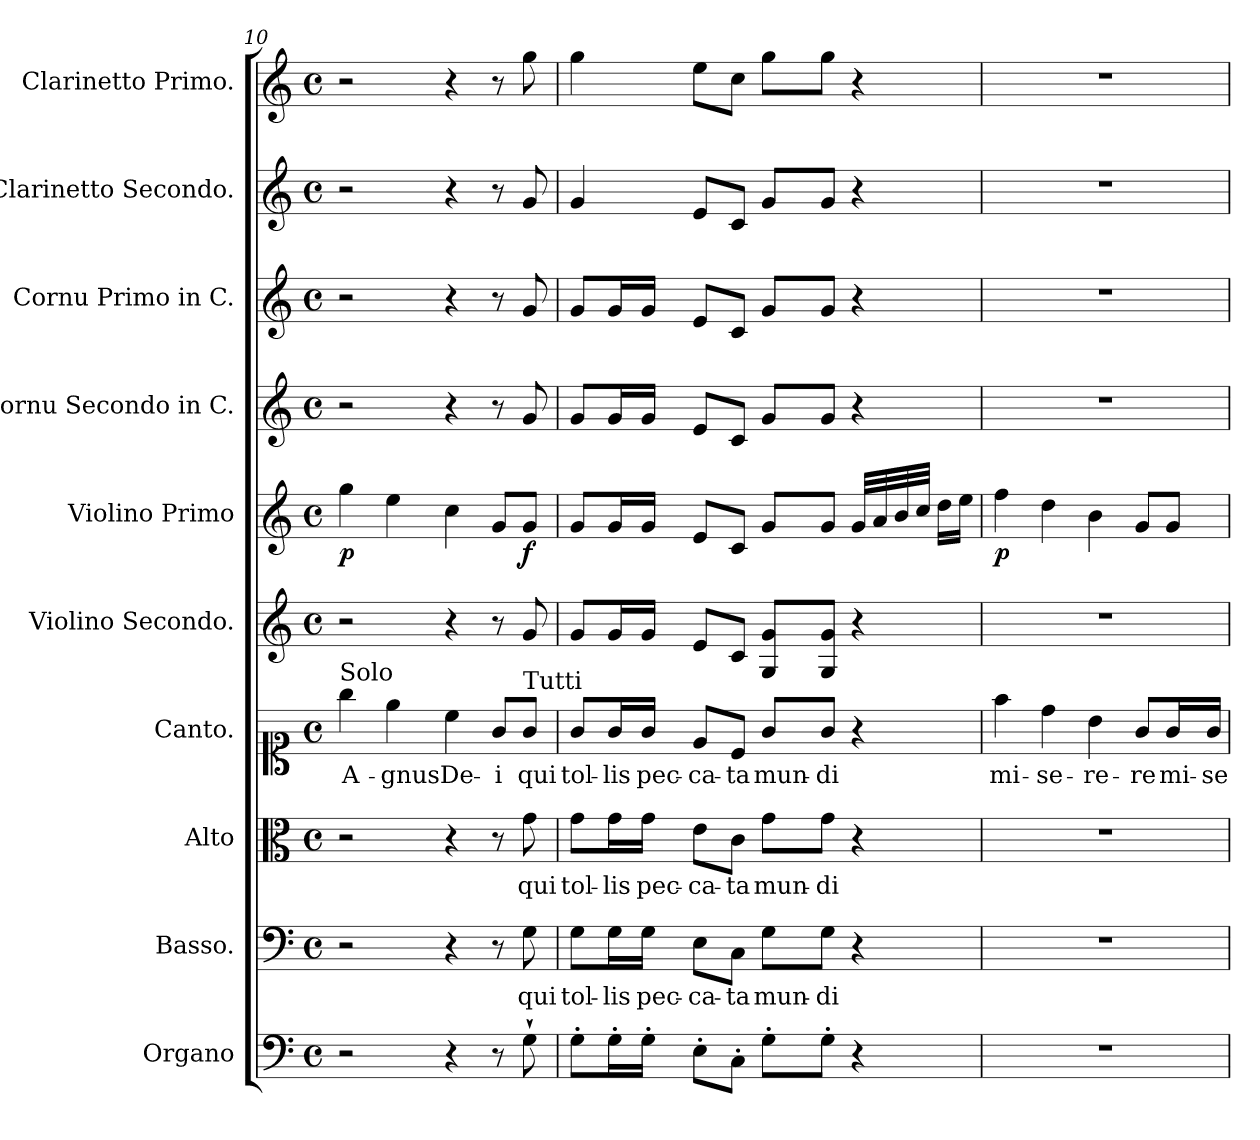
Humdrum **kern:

**kern	**kern	**text	**kern	**text	**kern	**text	**kern	**kern	**dynam	**kern	**kern	**kern	**kern
*part10	*part9	*part9	*part8	*part8	*part7	*part7	*part6	*part5	*part5	*part4	*part3	*part2	*part1
*staff10	*staff9	*staff9	*staff8	*staff8	*staff7	*staff7	*staff6	*staff5	*staff5	*staff4	*staff3	*staff2	*staff1
*I"Organo	*I"Basso.	*	*I"Alto	*	*I"Canto.	*	*I"Violino Secondo.	*I"Violino Primo	*	*I"Cornu Secondo in C.	*I"Cornu Primo in C.	*I"Clarinetto Secondo.	*I"Clarinetto Primo.
*I'Org	*I'B	*	*I'A	*	*I'C	*	*	*I'Vln I	*	*	*I'Cor I	*	*I'Cl I
*clefF4	*clefF4	*	*clefC3	*	*clefC1	*	*clefG2	*clefG2	*	*clefG2	*clefG2	*clefG2	*clefG2
*k[]	*k[]	*	*k[]	*	*k[]	*	*k[]	*k[]	*	*k[]	*k[]	*k[]	*k[]
*M4/4	*M4/4	*	*M4/4	*	*M4/4	*	*M4/4	*M4/4	*	*M4/4	*M4/4	*M4/4	*M4/4
*met(c)	*met(c)	*	*met(c)	*	*met(c)	*	*met(c)	*met(c)	*	*met(c)	*met(c)	*met(c)	*met(c)
=10	=10	=10	=10	=10	=10	=10	=10	=10	=10	=10	=10	=10	=10
!	!	!	!	!	!LO:TX:a:t=Solo	!	!	!	!	!	!	!	!
2r	2r	.	2r	.	4gg	A-	2r	4gg	p	2r	2r	2r	2r
.	.	.	.	.	4ee	-gnus	.	4ee	.	.	.	.	.
4r	4r	.	4r	.	4cc	De-	4r	4cc	.	4r	4r	4r	4r
8r	8r	.	8r	.	8g/L	-i	8r	8gL	.	8r	8r	8r	8r
!	!	!	!	!	!LO:TX:a:t=Tutti	!	!	!	!	!	!	!	!
8G`	8G	qui	8g	qui	8g/J	qui	8g	8gJ	f	8g	8g	8g	8gg
=11	=11	=11	=11	=11	=11	=11	=11	=11	=11	=11	=11	=11	=11
8G'L	8G\L	tol-	8g\L	tol-	8g/L	tol-	8gL	8gL	.	8gL	8gL	4g	4gg
16G'L	16G\L	-lis	16g\L	-lis	16g/L	-lis	16gL	16gL	.	16gL	16gL	.	.
16G'JJ	16G\JJ	pec-	16g\JJ	pec-	16g/JJ	pec-	16gJJ	16gJJ	.	16gJJ	16gJJ	.	.
8E'L	8E\L	-ca-	8e\L	-ca-	8e/L	-ca-	8eL	8eL	.	8eL	8eL	8eL	8eeL
8C'J	8C\J	-ta	8c\J	-ta	8c/J	-ta	8cJ	8cJ	.	8cJ	8cJ	8cJ	8ccJ
8G'L	8G\L	mun-	8g\L	mun-	8g/L	mun-	8G 8gL	8gL	.	8gL	8gL	8gL	8ggL
8G'J	8G\J	-di	8g\J	-di	8g/J	-di	8G 8gJ	8gJ	.	8gJ	8gJ	8gJ	8ggJ
4r	4r	.	4r	.	4r	.	4r	32gLLL	.	4r	4r	4r	4r
.	.	.	.	.	.	.	.	32a	.	.	.	.	.
.	.	.	.	.	.	.	.	32b	.	.	.	.	.
.	.	.	.	.	.	.	.	32ccJJJ	.	.	.	.	.
.	.	.	.	.	.	.	.	16ddLL	.	.	.	.	.
.	.	.	.	.	.	.	.	16eeJJ	.	.	.	.	.
=12	=12	=12	=12	=12	=12	=12	=12	=12	=12	=12	=12	=12	=12
1r	1r	.	1r	.	4ff	mi-	1r	4ff	p	1r	1r	1r	1r
.	.	.	.	.	4dd	-se-	.	4dd	.	.	.	.	.
.	.	.	.	.	4b	-re-	.	4b	.	.	.	.	.
.	.	.	.	.	8g/L	-re	.	8gL	.	.	.	.	.
.	.	.	.	.	16g/L	mi-	.	8gJ	.	.	.	.	.
.	.	.	.	.	16g/JJ	-se-	.	.	.	.	.	.	.
=	=	=	=	=	=	=	=	=	=	=	=	=	=
*-	*-	*-	*-	*-	*-	*-	*-	*-	*-	*-	*-	*-	*-
